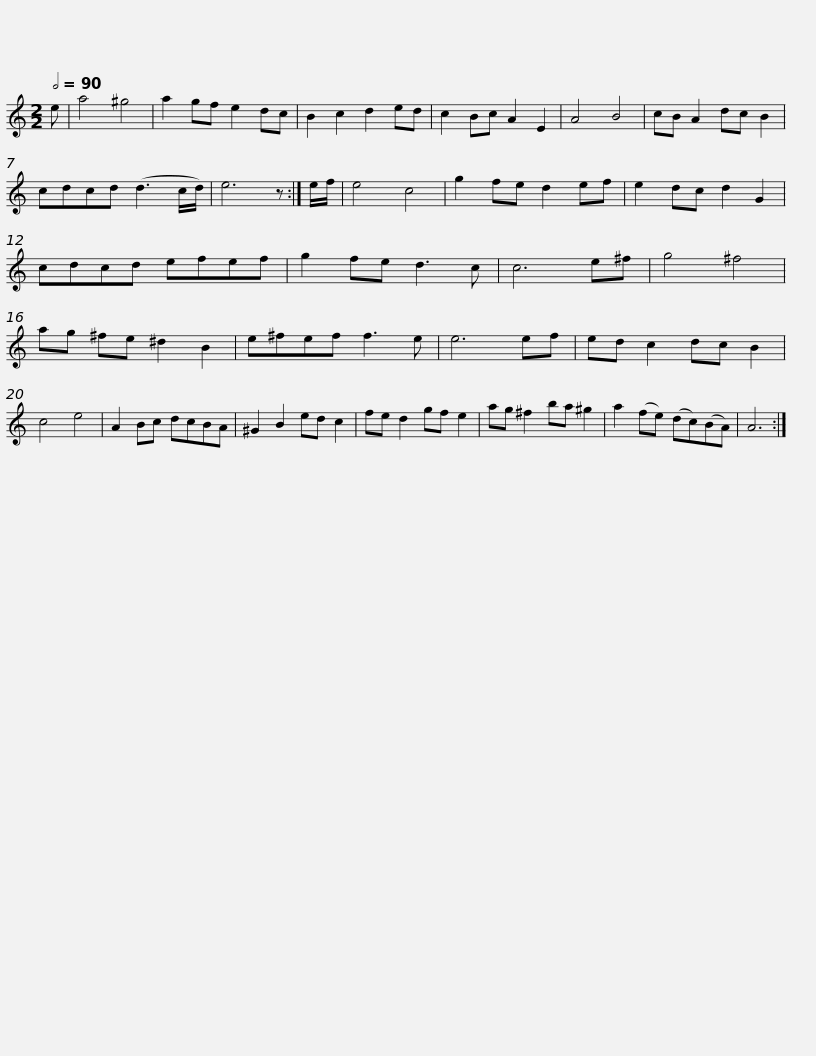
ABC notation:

X:1
L:1/8
Q:1/2=90
M:2/2
I:linebreak $
K:C
V:1 treble
V:1
 e | a4 ^g4 | a2 gf e2 dc | B2 c2 d2 ed | c2 Bc A2 E2 | %5
 A4 B4 | cB A2 dc B2 | cdcd (d3 c/d/) | e6 z :| e/f/ |$ %10
 e4 c4 | g2 fe d2 ef | e2 dc d2 G2 | cdcd efef | g2 fe d3 c | %15
 c6 e^f | g4 ^f4 | ag ^fe ^d2 B2 |$ e^fef f3 e | e6 ef | %20
 ed c2 dc B2 | c4 e4 | A2 Bc dcBA | ^G2 B2 ed c2 | fe d2 gf e2 |$ %25
 ag ^f2 ba ^g2 | a2 (fe) (dc)(BA) | A6 :| %28
